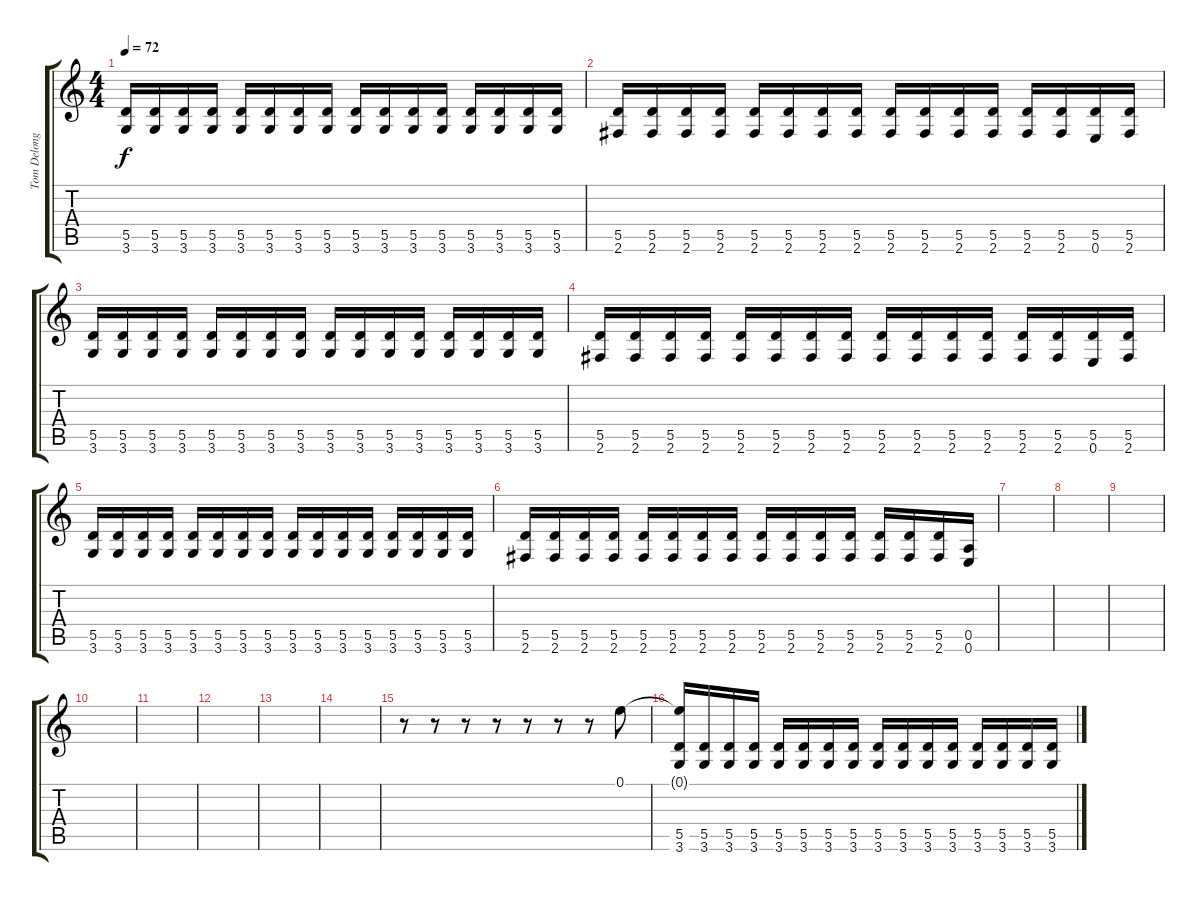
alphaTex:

\track ("Tom Delong (Distortion)" "Tom Delong") {instrument distortionguitar}
\staff {score tabs}
\tuning (E4 B3 G3 D3 A2 E2) {hide}
\ts (4 4)
\tempo 72
\clef g2
\ks c
(5.5 3.6).16{dy f} (5.5 3.6).16 (5.5 3.6).16 (5.5 3.6).16 (5.5 3.6).16 (5.5 3.6).16 (5.5 3.6).16 (5.5 3.6).16 (5.5 3.6).16 (5.5 3.6).16 (5.5 3.6).16 (5.5 3.6).16 (5.5 3.6).16 (5.5 3.6).16 (5.5 3.6).16 (5.5 3.6).16 |
(5.5 2.6).16 (5.5 2.6).16 (5.5 2.6).16 (5.5 2.6).16 (5.5 2.6).16 (5.5 2.6).16 (5.5 2.6).16 (5.5 2.6).16 (5.5 2.6).16 (5.5 2.6).16 (5.5 2.6).16 (5.5 2.6).16 (5.5 2.6).16 (5.5 2.6).16 (5.5 0.6).16 (5.5 2.6).16 |
(5.5 3.6).16 (5.5 3.6).16 (5.5 3.6).16 (5.5 3.6).16 (5.5 3.6).16 (5.5 3.6).16 (5.5 3.6).16 (5.5 3.6).16 (5.5 3.6).16 (5.5 3.6).16 (5.5 3.6).16 (5.5 3.6).16 (5.5 3.6).16 (5.5 3.6).16 (5.5 3.6).16 (5.5 3.6).16 |
(5.5 2.6).16 (5.5 2.6).16 (5.5 2.6).16 (5.5 2.6).16 (5.5 2.6).16 (5.5 2.6).16 (5.5 2.6).16 (5.5 2.6).16 (5.5 2.6).16 (5.5 2.6).16 (5.5 2.6).16 (5.5 2.6).16 (5.5 2.6).16 (5.5 2.6).16 (5.5 0.6).16 (5.5 2.6).16 |
(5.5 3.6).16 (5.5 3.6).16 (5.5 3.6).16 (5.5 3.6).16 (5.5 3.6).16 (5.5 3.6).16 (5.5 3.6).16 (5.5 3.6).16 (5.5 3.6).16 (5.5 3.6).16 (5.5 3.6).16 (5.5 3.6).16 (5.5 3.6).16 (5.5 3.6).16 (5.5 3.6).16 (5.5 3.6).16 |
(5.5 2.6).16 (5.5 2.6).16 (5.5 2.6).16 (5.5 2.6).16 (5.5 2.6).16 (5.5 2.6).16 (5.5 2.6).16 (5.5 2.6).16 (5.5 2.6).16 (5.5 2.6).16 (5.5 2.6).16 (5.5 2.6).16 (5.5 2.6).16 (5.5 2.6).16 (5.5 2.6).16 (0.5 0.6).16 |
|
|
|
|
|
|
|
|
r.8 r.8 r.8 r.8 r.8 r.8 r.8 0.1.8 |
(0.1{t} 5.5 3.6).16 (5.5 3.6).16 (5.5 3.6).16 (5.5 3.6).16 (5.5 3.6).16 (5.5 3.6).16 (5.5 3.6).16 (5.5 3.6).16 (5.5 3.6).16 (5.5 3.6).16 (5.5 3.6).16 (5.5 3.6).16 (5.5 3.6).16 (5.5 3.6).16 (5.5 3.6).16 (5.5 3.6).16
